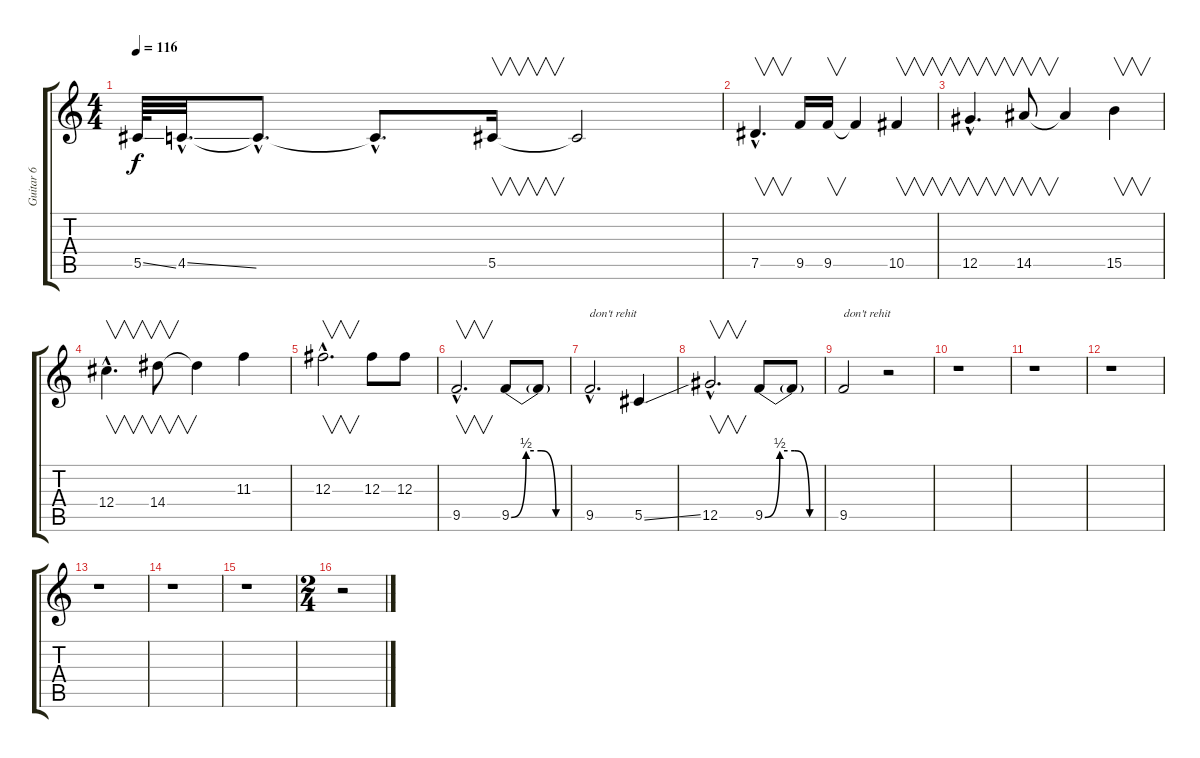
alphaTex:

\track ("Guitar 6" "Guitar 6") {instrument overdrivenguitar}
\staff {score tabs}
\tuning (Eb4 Bb3 Gb3 Db3 Ab2 Db2) {hide}
\ts (4 4)
\tempo 116
\clef g2
\ks c
5.5{ss}.64{dy f} 4.5{ss hac}.32{d} 4.5{hac t}.8{d} 4.5{hac t}.8{d} 5.5.16{v} 5.5{t}.2 |
7.5{hac}.4{v d} 9.5.16 9.5.16{v} 9.5{t}.4 10.5.4{v} |
12.5{hac}.4{v d} 14.5.8{v} 14.5{t}.4 15.5.4{v} |
12.4{hac}.4{v d} 14.4.8{v} 14.4{t}.4 11.3.4 |
12.3{hac}.2{v d} 12.3.8 12.3.8 |
9.5{hac}.2{v d} 9.5{be (custom 0 0 15 2 30 2 45 0 60 0)}.8 9.5{t}.8 |
9.5{hac}.2{d txt "don't rehit"} 5.5{ss}.4 |
12.5{hac}.2{v d} 9.5{be (custom 0 0 15 2 30 2 45 0 60 0)}.8 9.5{t}.8 |
9.5.2{txt "don't rehit"} r.2 |
r.1 |
r.1 |
r.1 |
r.1 |
r.1 |
r.1 |
\ts (2 4)
r.2
